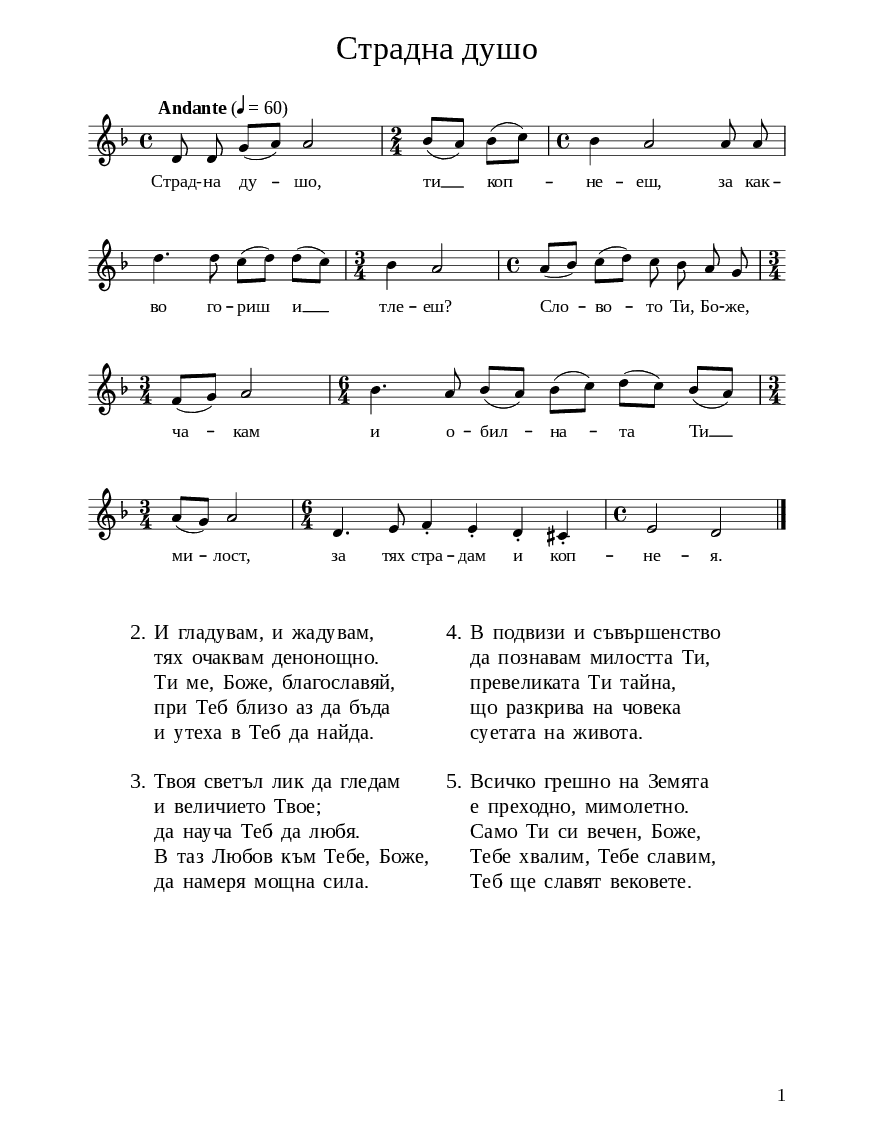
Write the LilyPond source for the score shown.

\version "2.24.3"

% include paper part and global functions
\include "include/globals.ily"

\bookpart {
  \label #'ref029
  \tocItem \markup "Страдна душо"
  \include "include/bookpart-paper.ily"
  \score {
    \include "include/score-layout.ily"

    \new Voice \absolute {
      \clef treble
      \key d \minor
      \time 4/4
      \tempoFunc "Andante" 4 "60"
      \autoBeamOff

      d'8 d' g'8 ([ a' ]) a'2 | \time 2/4 bes'8 ([ a' ])  bes' ([ c'' ])  |

      \time 4/4 bes'4 a'2 a'8 a' | \break
      d''4. d''8 c'' ([ d'' ]) d'' ([ c'' ]) \time 3/4  bes'4 a'2 |
      \time 4/4  a'8 ([ bes' ]) c'' ([ d'' ]) c'' bes' a' g' |\break
      \time 3/4  f'8 ([ g' ]) a'2 | \time 6/4  bes'4. a'8 bes' ([ a' ]) bes' ([ c'' ]) d'' ([ c'' ]) bes' ([ a' ]) \break |
      \time 3/4  |a'8 ([ g'8 ]) a'2 | \time 6/4  d'4. e'8 f'4\staccato e'4\staccato d'\staccato cis'\staccato | \time 4/4  e'2 d' | \bar "|." \break

    }

    \addlyrics {
      "Страд-" -- на
      ду -- шо, ти __ коп -- не -- еш, за как -- во го --
      риш и __ тле -- еш? Сло -- во -- то Ти, Бо -- же,
      ча -- кам и о -- бил -- на -- та Ти __ ми -- лост,
      за тях стра -- дам и коп -- не -- я.}

      \header {
        title = \titleFunc "Страдна душо" "Stradna dušo"
      }

      \midi{}

    } % score



    \markup \fontsize #bgCoupletFontSize {
      \hspace #4
      \override #`(baseline-skip . ,bgCoupletBaselineSkip)
      \column {
        \line {   2. И гладувам, и жадувам,}

        \line {   "   " тях очаквам денонощно.}

        \line {   "   " Ти ме, Боже, благославяй,}

        \line {   "   " при Теб близо аз да бъда}

        \line {   "   " и утеха в Теб да найда.}
        \line { " " }

        \line {   3. Твоя светъл лик да гледам}

        \line {   "   " и величието Твое;}

        \line {   "   " да науча Теб да любя.}

        \line {   "   " В таз Любов към Тебе, Боже,}

        \line {   "   " да намеря мощна сила.}




      }
      \hspace #1
      \override #`(baseline-skip . ,bgCoupletBaselineSkip)
      \column {



        \line {   4. В подвизи и съвършенство}

        \line {   "   " да познавам милостта Ти,}

        \line {   "   " превеликата Ти тайна,}

        \line {   "   " що разкрива на човека}

        \line {   "   " суетата на живота.}

        \line { " " }

        \line {    5. Всичко грешно на Земята}

        \line {   "   " е преходно, мимолетно.}

        \line {   "   " Само Ти си вечен, Боже,}

        \line {   "   " Тебе хвалим, Тебе славим,}

        \line {   "   " Теб ще славят вековете.}

      }
    } % markup

  } % bookpart
